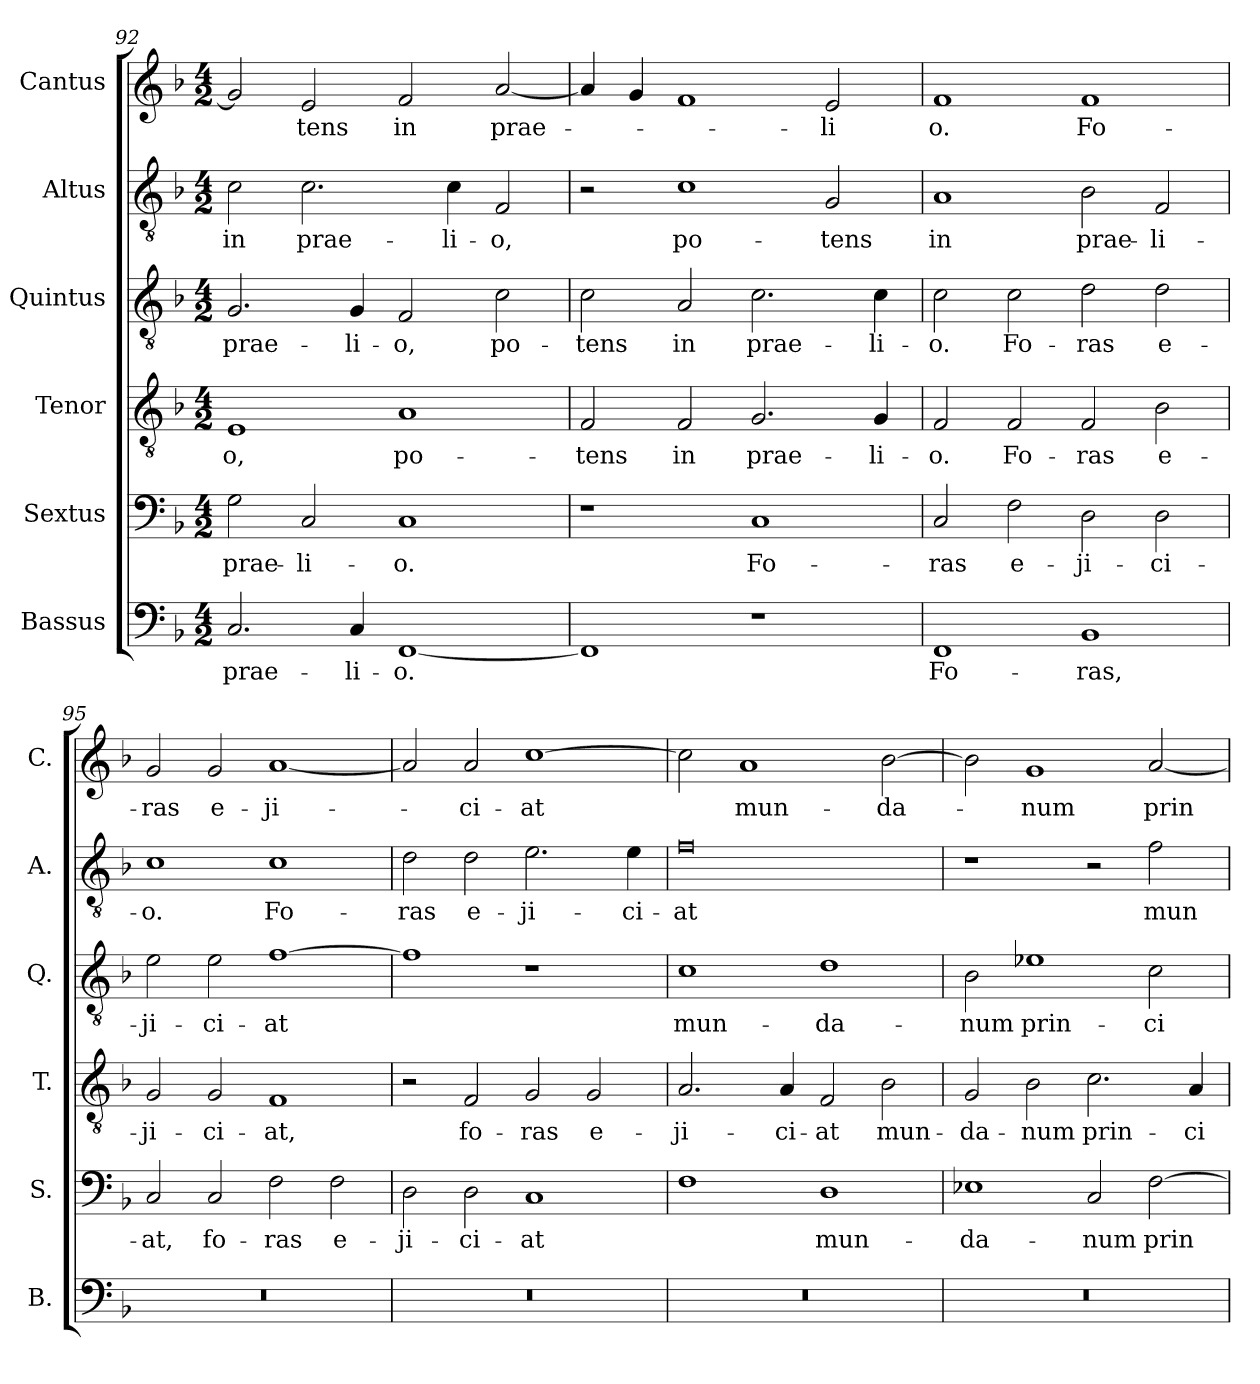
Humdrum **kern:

**kern	**text	**kern	**text	**kern	**text	**kern	**text	**kern	**text	**kern	**text
*part6	*part6	*part5	*part5	*part4	*part4	*part3	*part3	*part2	*part2	*part1	*part1
*staff6	*staff6	*staff5	*staff5	*staff4	*staff4	*staff3	*staff3	*staff2	*staff2	*staff1	*staff1
*I"Bassus	*	*I"Sextus	*	*I"Tenor	*	*I"Quintus	*	*I"Altus	*	*I"Cantus	*
*I'B.	*	*I'S.	*	*I'T.	*	*I'Q.	*	*I'A.	*	*I'C.	*
*clefF4	*	*clefF4	*	*clefGv2	*	*clefGv2	*	*clefGv2	*	*clefG2	*
*k[b-]	*	*k[b-]	*	*k[b-]	*	*k[b-]	*	*k[b-]	*	*k[b-]	*
*F:	*	*F:	*	*F:	*	*F:	*	*F:	*	*F:	*
*M4/2	*	*M4/2	*	*M4/2	*	*M4/2	*	*M4/2	*	*M4/2	*
=92	=92	=92	=92	=92	=92	=92	=92	=92	=92	=92	=92
2.C/	prae-	2G\	prae-	1E	-o,	2.G/	prae-	2c\	in	2g/]	.
.	.	2C/	-li-	.	.	.	.	2.c\	prae-	2e/	-tens
4C/	-li-	.	.	.	.	4G/	-li-	.	.	.	.
[1FF	-o.	1C	-o.	1A	po-	2F/	-o,	.	.	2f/	in
.	.	.	.	.	.	.	.	4c\	-li-	.	.
.	.	.	.	.	.	2c\	po-	2F/	-o,	[2a/	prae-
!!LO:LB:g=z
=93	=93	=93	=93	=93	=93	=93	=93	=93	=93	=93	=93
1FF]	.	1r	.	2F/	-tens	2c\	-tens	2r	.	4a/]	.
.	.	.	.	.	.	.	.	.	.	4g/	.
.	.	.	.	2F/	in	2A/	in	1c	po-	1f	.
1r	.	1C	Fo-	2.G/	prae-	2.c\	prae-	.	.	.	.
.	.	.	.	.	.	.	.	2G/	-tens	2e/	-li
.	.	.	.	4G/	-li-	4c\	-li-	.	.	.	.
=94	=94	=94	=94	=94	=94	=94	=94	=94	=94	=94	=94
1FF	Fo-	2C/	-ras	2F/	-o.	2c\	-o.	1A	in	1f	o.
.	.	2F\	e-	2F/	Fo-	2c\	Fo-	.	.	.	.
1BB-	-ras,	2D\	-ji-	2F/	-ras	2d\	-ras	2B-\	prae-	1f	Fo-
.	.	2D\	-ci-	2B-\	e-	2d\	e-	2F/	-li-	.	.
=95	=95	=95	=95	=95	=95	=95	=95	=95	=95	=95	=95
0r	.	2C/	-at,	2G/	-ji-	2e\	-ji-	1c	-o.	2g/	-ras
.	.	2C/	fo-	2G/	-ci-	2e\	-ci-	.	.	2g/	e-
.	.	2F\	-ras	1F	-at,	[1f	-at	1c	Fo-	[1a	-ji-
.	.	2F\	e-	.	.	.	.	.	.	.	.
=96	=96	=96	=96	=96	=96	=96	=96	=96	=96	=96	=96
0r	.	2D\	-ji-	2r	.	1f]	.	2d\	-ras	2a/]	.
.	.	2D\	-ci-	2F/	fo-	.	.	2d\	e-	2a/	-ci-
.	.	1C	-at	2G/	-ras	1r	.	2.e\	-ji-	[1cc	-at
.	.	.	.	2G/	e-	.	.	.	.	.	.
.	.	.	.	.	.	.	.	4e\	-ci-	.	.
=97	=97	=97	=97	=97	=97	=97	=97	=97	=97	=97	=97
0r	.	1F	.	2.A/	-ji-	1c	mun-	0f	-at	2cc\]	.
.	.	.	.	.	.	.	.	.	.	1a	mun-
.	.	.	.	4A/	-ci-	.	.	.	.	.	.
.	.	1D	mun-	2F/	-at	1d	-da-	.	.	.	.
.	.	.	.	2B-\	mun-	.	.	.	.	[2b-\	-da-
=98	=98	=98	=98	=98	=98	=98	=98	=98	=98	=98	=98
0r	.	1E-X	-da-	2G/	-da-	2B-\	-num	1r	.	2b-\]	.
.	.	.	.	2B-\	-num	1e-X	prin-	.	.	1g	-num
.	.	2C/	-num	2.c\	prin-	.	.	2r	.	.	.
.	.	[2F\	prin-	.	.	2c\	-ci-	2f\	mun-	[2a/	prin-
.	.	.	.	4A/	-ci-	.	.	.	.	.	.
=	=	=	=	=	=	=	=	=	=	=	=
*-	*-	*-	*-	*-	*-	*-	*-	*-	*-	*-	*-
